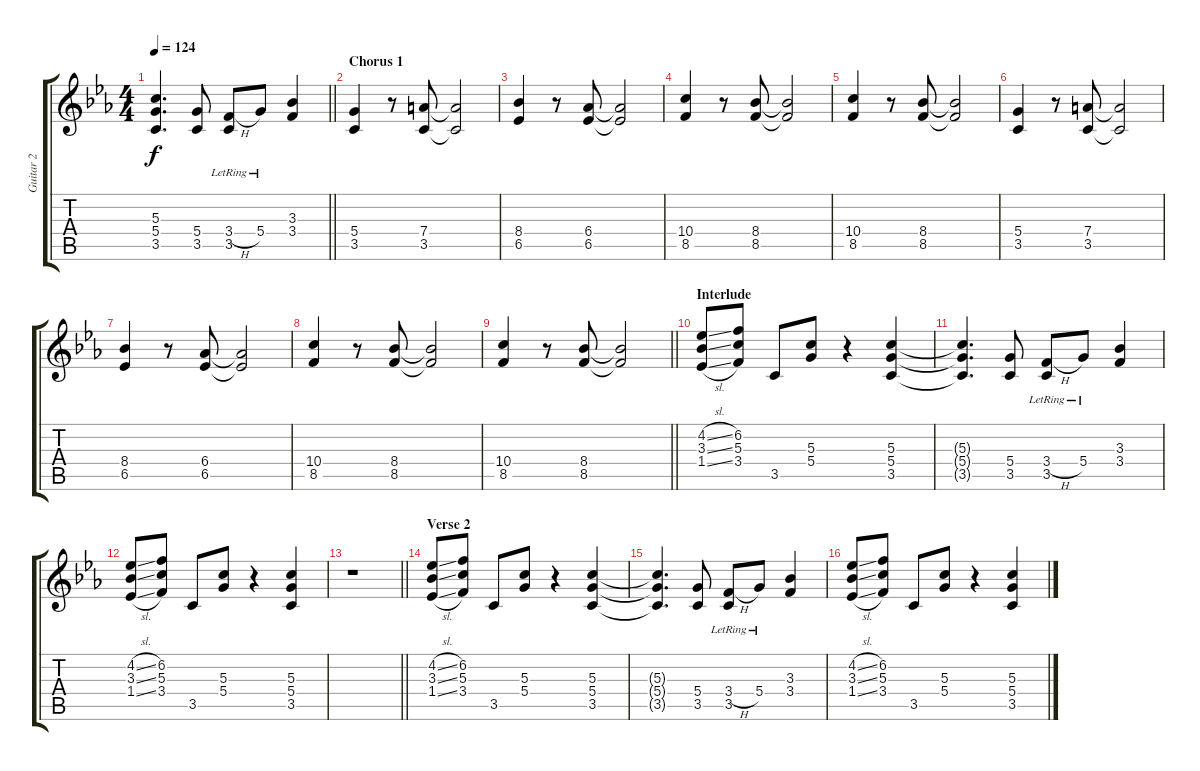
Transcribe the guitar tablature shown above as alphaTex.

\track ("Guitar 2" "Guitar 2") {instrument distortionguitar}
\staff {score tabs}
\tuning (E4 B3 G3 D3 A2 E2) {hide}
\ts (4 4)
\tempo 124
\clef g2
\barLineRight lightlight
\ks eb
(5.3{t} 5.4{t} 3.5{t}).4{d dy f} (5.4 3.5).8 (3.4{h lr} 3.5{lr}).8{beam Up} 5.4{lr}.8{beam Up} (3.3 3.4).4 |
\section ("" "Chorus 1")
(5.4 3.5).4 r.8 (7.4 3.5).8 (7.4{t} 3.5{t}).2 |
(8.4 6.5).4 r.8 (6.4 6.5).8 (6.4{t} 6.5{t}).2 |
(10.4 8.5).4 r.8 (8.4 8.5).8 (8.4{t} 8.5{t}).2 |
(10.4 8.5).4 r.8 (8.4 8.5).8 (8.4{t} 8.5{t}).2 |
(5.4 3.5).4 r.8 (7.4 3.5).8 (7.4{t} 3.5{t}).2 |
(8.4 6.5).4 r.8 (6.4 6.5).8 (6.4{t} 6.5{t}).2 |
(10.4 8.5).4 r.8 (8.4 8.5).8 (8.4{t} 8.5{t}).2 |
\barLineRight lightlight
(10.4 8.5).4 r.8 (8.4 8.5).8 (8.4{t} 8.5{t}).2 |
\section ("" "Interlude")
(4.2{sl} 3.3{sl} 1.4{sl}).8{beam Up} (6.2 5.3 3.4).8 3.5.8 (5.3 5.4).8 r.4 (5.3 5.4 3.5).4 |
(5.3{t} 5.4{t} 3.5{t}).4{d} (5.4 3.5).8 (3.4{h lr} 3.5{lr}).8{beam Up} 5.4{lr}.8{beam Up} (3.3 3.4).4 |
(4.2{sl} 3.3{sl} 1.4{sl}).8{beam Up} (6.2 5.3 3.4).8 3.5.8 (5.3 5.4).8 r.4 (5.3 5.4 3.5).4 |
\barLineRight lightlight
r.1 |
\section ("" "Verse 2")
(4.2{sl} 3.3{sl} 1.4{sl}).8{beam Up} (6.2 5.3 3.4).8 3.5.8 (5.3 5.4).8 r.4 (5.3 5.4 3.5).4 |
(5.3{t} 5.4{t} 3.5{t}).4{d} (5.4 3.5).8 (3.4{h lr} 3.5{lr}).8{beam Up} 5.4{lr}.8{beam Up} (3.3 3.4).4 |
(4.2{sl} 3.3{sl} 1.4{sl}).8{beam Up} (6.2 5.3 3.4).8 3.5.8 (5.3 5.4).8 r.4 (5.3 5.4 3.5).4
